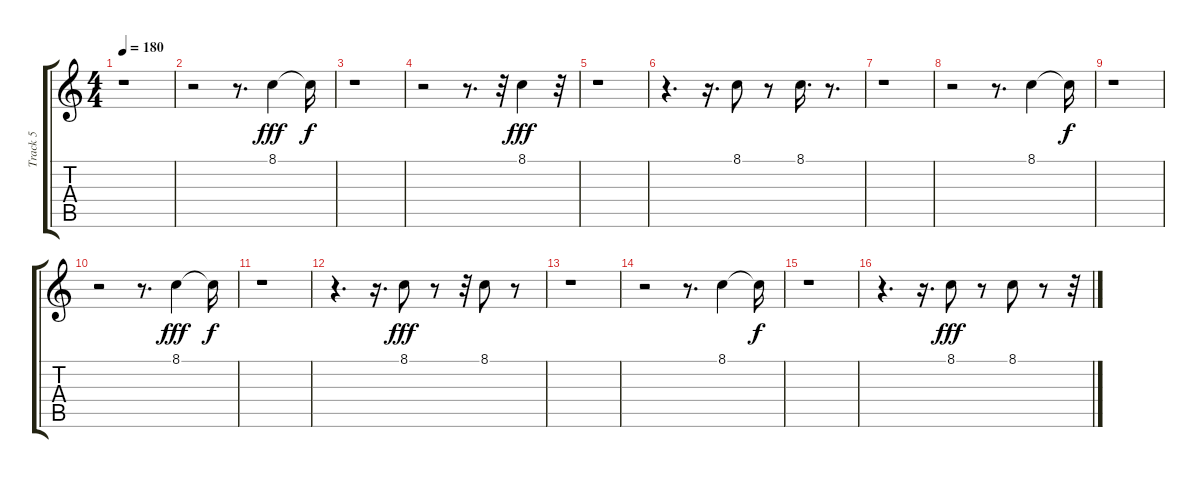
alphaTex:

\track ("Track 5" "Track 5") {instrument reversecymbal}
\staff {score tabs}
\tuning (E4 B3 G3 D3 A2 E2) {hide}
\ts (4 4)
\tempo 180
\clef g2
\ks c
r.1{dy fff} |
r.2 r.8{d} 8.1.4 8.1{t}.16{dy f} |
r.1 |
r.2 r.8{d} r.32 8.1.4{dy fff} r.32 |
r.1 |
r.4{d} r.16{d} 8.1.8 r.8 8.1.16{d} r.8{d} |
r.1 |
r.2 r.8{d} 8.1.4 8.1{t}.16{dy f} |
r.1 |
r.2 r.8{d} 8.1.4{dy fff} 8.1{t}.16{dy f} |
r.1 |
r.4{d} r.16{d} 8.1.8{dy fff} r.8 r.32 8.1.8 r.8 |
r.1 |
r.2 r.8{d} 8.1.4 8.1{t}.16{dy f} |
r.1 |
r.4{d} r.16{d} 8.1.8{dy fff} r.8 8.1.8 r.8 r.32
